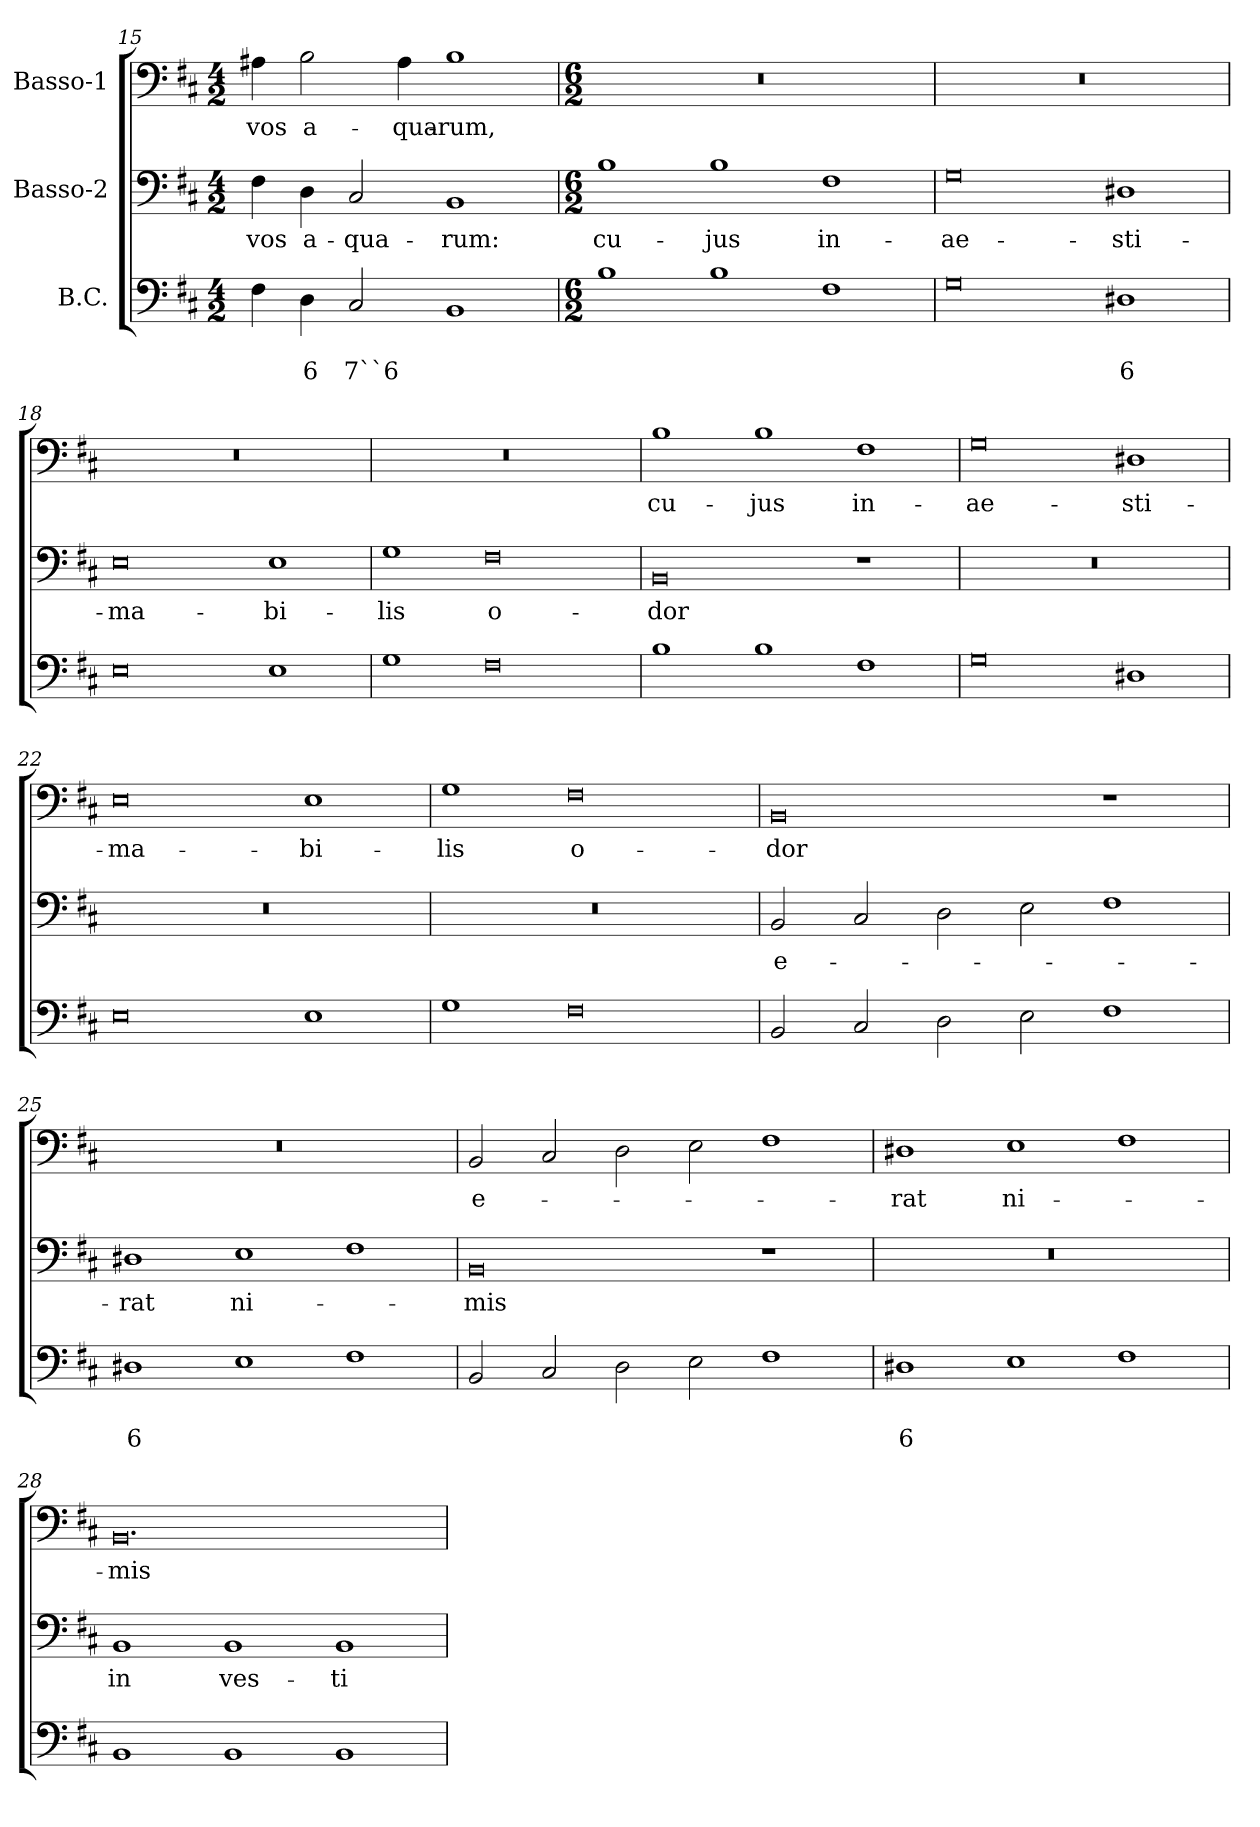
**kern	**text	**text	**kern	**text	**kern	**text
*part3	*part3	*part3	*part2	*part2	*part1	*part1
*staff3	*staff3	*staff3	*staff2	*staff2	*staff1	*staff1
*I"B.C.	*	*	*I"Basso-2	*	*I"Basso-1	*
*clefF4	*	*	*clefF4	*	*clefF4	*
*k[f#c#]	*	*	*k[f#c#]	*	*k[f#c#]	*
*D:	*	*	*D:	*	*D:	*
*M4/2	*	*	*M4/2	*	*M4/2	*
=15	=15	=15	=15	=15	=15	=15
!	!	!	!	!LO:LY:b	!	!LO:LY:b
4F#\	.	.	4F#\	-vos	4A#X\	-vos
!	!	!LO:LY:b	!	!LO:LY:b	!	!LO:LY:b
4D\	.	6	4D\	a-	2B\	a-
!	!	!LO:LY:b	!	!LO:LY:b	!	!
2C#/	.	7``6	2C#/	-qua-	.	.
!	!	!	!	!	!	!LO:LY:b
.	.	.	.	.	4A#\	-qua-
!	!	!	!	!LO:LY:b	!	!LO:LY:b
1BB	.	.	1BB	-rum:	1B	-rum,
!!LO:PB:g=z
=16	=16	=16	=16	=16	=16	=16
*M6/2	*	*	*M6/2	*	*M6/2	*
!	!	!	!	!LO:LY:b	!	!
1B	.	.	1B	cu-	0.r	.
!	!	!	!	!LO:LY:b	!	!
1B	.	.	1B	-jus	.	.
!	!	!	!	!LO:LY:b	!	!
1F#	.	.	1F#	in-	.	.
=17	=17	=17	=17	=17	=17	=17
!	!	!	!	!LO:LY:b	!	!
0G	.	.	0G	-ae-	0.r	.
!	!	!LO:LY:b	!	!LO:LY:b	!	!
1D#X	.	6	1D#X	-sti-	.	.
=18	=18	=18	=18	=18	=18	=18
!	!	!	!	!LO:LY:b	!	!
0E	.	.	0E	-ma-	0.r	.
!	!	!	!	!LO:LY:b	!	!
1E	.	.	1E	-bi-	.	.
=19	=19	=19	=19	=19	=19	=19
!	!	!	!	!LO:LY:b	!	!
1G	.	.	1G	-lis	0.r	.
!	!	!	!	!LO:LY:b	!	!
0F#	.	.	0F#	o-	.	.
=20	=20	=20	=20	=20	=20	=20
!	!	!	!	!LO:LY:b	!	!LO:LY:b
1B	.	.	0BB	-dor	1B	cu-
!	!	!	!	!	!	!LO:LY:b
1B	.	.	.	.	1B	-jus
!	!	!	!	!	!	!LO:LY:b
1F#	.	.	1r	.	1F#	in-
=21	=21	=21	=21	=21	=21	=21
!	!	!	!	!	!	!LO:LY:b
0G	.	.	0.r	.	0G	-ae-
!	!	!	!	!	!	!LO:LY:b
1D#X	.	.	.	.	1D#X	-sti-
=22	=22	=22	=22	=22	=22	=22
!	!	!	!	!	!	!LO:LY:b
0E	.	.	0.r	.	0E	-ma-
!	!	!	!	!	!	!LO:LY:b
1E	.	.	.	.	1E	-bi-
=23	=23	=23	=23	=23	=23	=23
!	!	!	!	!	!	!LO:LY:b
1G	.	.	0.r	.	1G	-lis
!	!	!	!	!	!	!LO:LY:b
0F#	.	.	.	.	0F#	o-
!!LO:LB:g=z
=24	=24	=24	=24	=24	=24	=24
!	!	!	!	!LO:LY:b	!	!LO:LY:b
2BB/	.	.	2BB/	e-	0BB	-dor
2C#/	.	.	2C#/	.	.	.
2D\	.	.	2D\	.	.	.
2E\	.	.	2E\	.	.	.
1F#	.	.	1F#	.	1r	.
=25	=25	=25	=25	=25	=25	=25
!	!	!LO:LY:b	!	!LO:LY:b	!	!
1D#X	.	6	1D#X	-rat	0.r	.
!	!	!	!	!LO:LY:b	!	!
1E	.	.	1E	ni-	.	.
1F#	.	.	1F#	.	.	.
=26	=26	=26	=26	=26	=26	=26
!	!	!	!	!LO:LY:b	!	!LO:LY:b
2BB/	.	.	0BB	-mis	2BB/	e-
2C#/	.	.	.	.	2C#/	.
2D\	.	.	.	.	2D\	.
2E\	.	.	.	.	2E\	.
1F#	.	.	1r	.	1F#	.
=27	=27	=27	=27	=27	=27	=27
!	!	!LO:LY:b	!	!	!	!LO:LY:b
1D#X	.	6	0.r	.	1D#X	-rat
!	!	!	!	!	!	!LO:LY:b
1E	.	.	.	.	1E	ni-
1F#	.	.	.	.	1F#	.
=28	=28	=28	=28	=28	=28	=28
!	!	!	!	!LO:LY:b	!	!LO:LY:b
1BB	.	.	1BB	in	0.BB	-mis
!	!	!	!	!LO:LY:b	!	!
1BB	.	.	1BB	ves-	.	.
!	!	!	!	!LO:LY:b	!	!
1BB	.	.	1BB	-ti-	.	.
=	=	=	=	=	=	=
*-	*-	*-	*-	*-	*-	*-
